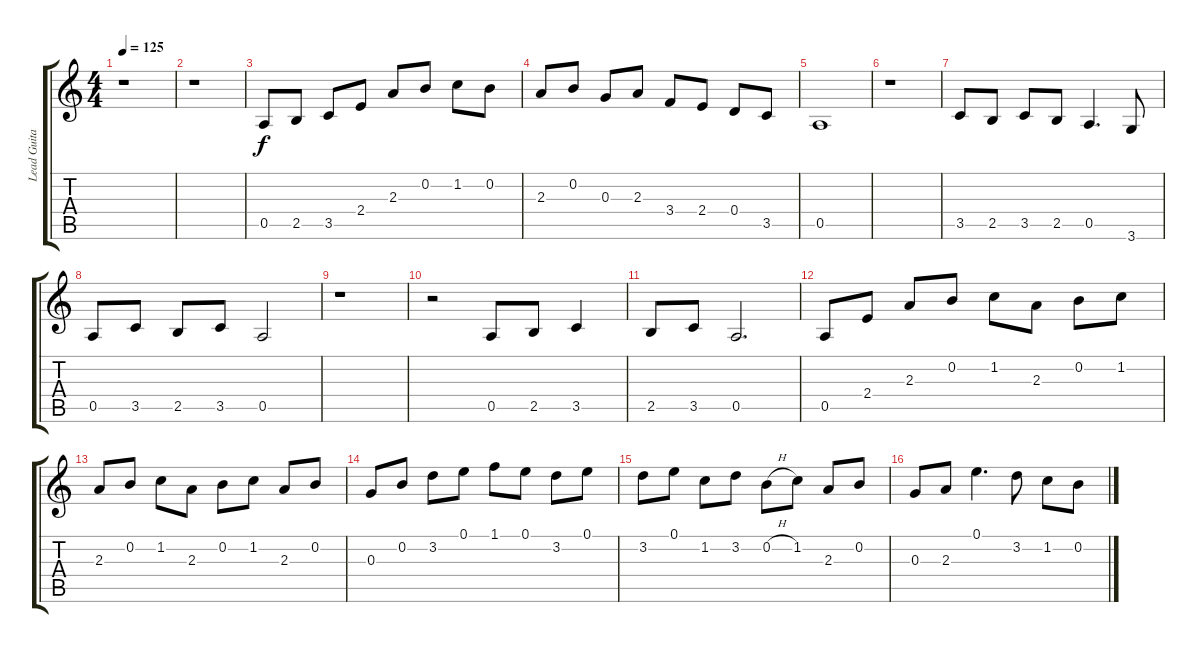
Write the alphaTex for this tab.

\track ("Lead Guitar 1" "Lead Guita") {instrument acousticguitarsteel}
\staff {score tabs}
\tuning (E4 B3 G3 D3 A2 E2) {hide}
\ts (4 4)
\tempo 125
\clef g2
\ks c
r.1{dy f} |
r.1 |
0.5.8 2.5.8 3.5.8 2.4.8 2.3.8 0.2.8 1.2.8 0.2.8 |
2.3.8 0.2.8 0.3.8 2.3.8 3.4.8 2.4.8 0.4.8 3.5.8 |
0.5.1 |
r.1 |
3.5.8 2.5.8 3.5.8 2.5.8 0.5.4{d} 3.6.8 |
0.5.8 3.5.8 2.5.8 3.5.8 0.5.2 |
r.1 |
r.2 0.5.8 2.5.8 3.5.4 |
2.5.8 3.5.8 0.5.2{d} |
0.5.8 2.4.8 2.3.8 0.2.8 1.2.8 2.3.8 0.2.8 1.2.8 |
2.3.8 0.2.8 1.2.8 2.3.8 0.2.8 1.2.8 2.3.8 0.2.8 |
0.3.8 0.2.8 3.2.8 0.1.8 1.1.8 0.1.8 3.2.8 0.1.8 |
3.2.8 0.1.8 1.2.8 3.2.8 0.2{h}.8 1.2.8 2.3.8 0.2.8 |
0.3.8 2.3.8 0.1.4{d} 3.2.8 1.2.8 0.2.8
